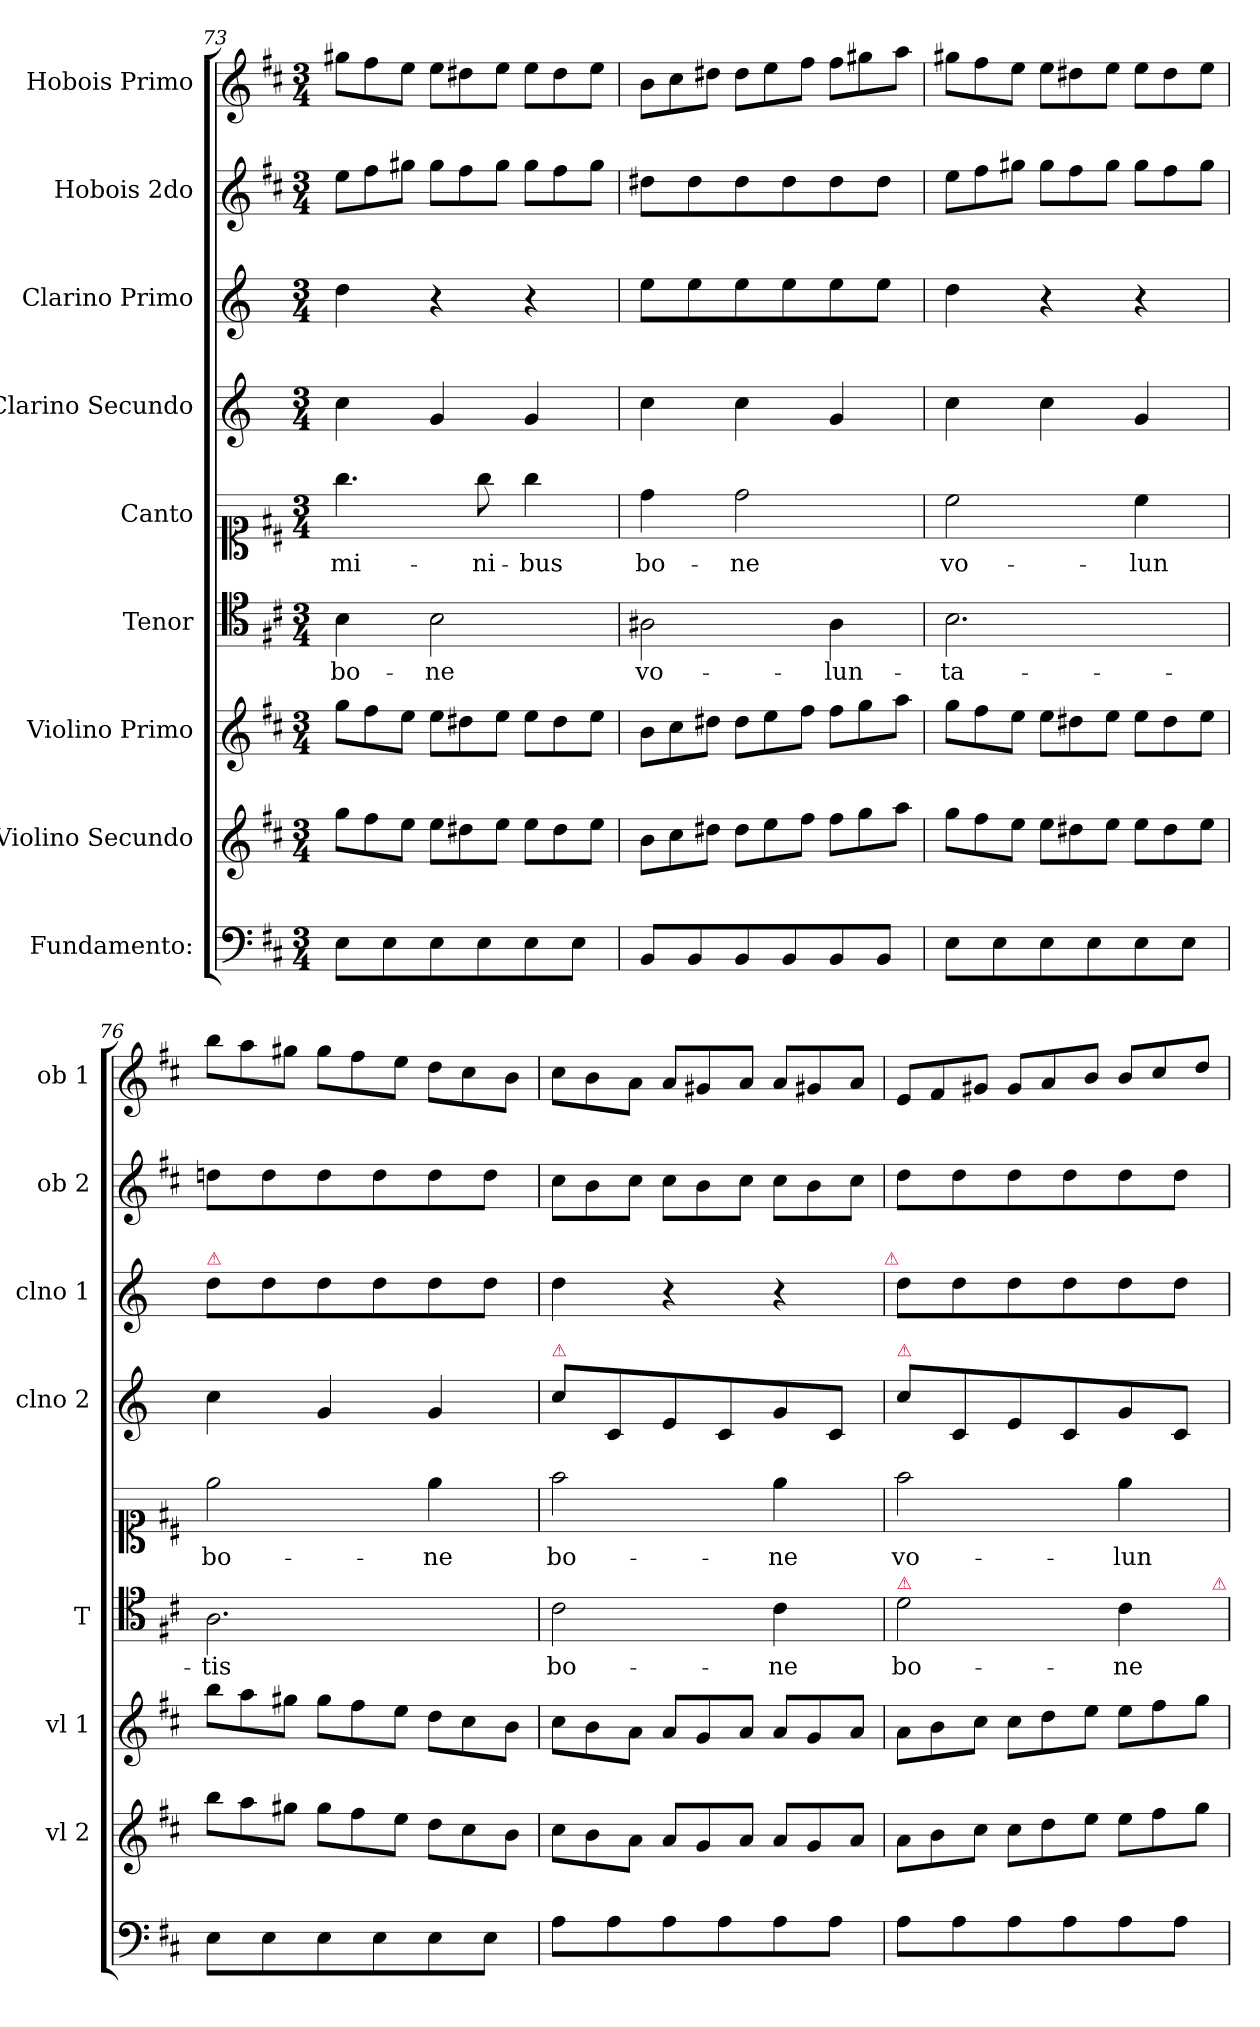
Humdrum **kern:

**kern	**kern	**kern	**kern	**text	**kern	**text	**kern	**kern	**kern	**kern
*part9	*part8	*part7	*part6	*part6	*part5	*part5	*part4	*part3	*part2	*part1
*staff9	*staff8	*staff7	*staff6	*staff6	*staff5	*staff5	*staff4	*staff3	*staff2	*staff1
*I"Fundamento:	*I"Violino Secundo	*I"Violino Primo	*I"Tenor	*	*I"Canto	*	*I"Clarino Secundo	*I"Clarino Primo	*I"Hobois 2do	*I"Hobois Primo
*	*I'vl 2	*I'vl 1	*I'T	*	*	*	*I'clno 2	*I'clno 1	*I'ob 2	*I'ob 1
*clefF4	*clefG2	*clefG2	*clefC4	*	*clefC1	*	*clefG2	*clefG2	*clefG2	*clefG2
*	*	*	*	*	*	*	*ITrd-1c-2	*ITrd-1c-2	*	*
*k[f#c#]	*k[f#c#]	*k[f#c#]	*k[f#c#]	*	*k[f#c#]	*	*k[f#c#]	*k[f#c#]	*k[f#c#]	*k[f#c#]
*M3/4	*M3/4	*M3/4	*M3/4	*	*M3/4	*	*M3/4	*M3/4	*M3/4	*M3/4
*	*Xtuplet	*Xtuplet	*	*	*	*	*	*	*Xtuplet	*Xtuplet
=73	=73	=73	=73	=73	=73	=73	=73	=73	=73	=73
8E\L	12gg\L	12gg\L	4B\	bo-	4.gg\	-mi-	4dd\	4ee\	12ee\L	12gg#X\L
.	12ff#\	12ff#\	.	.	.	.	.	.	12ff#\	12ff#\
8E\	.	.	.	.	.	.	.	.	.	.
.	12ee\J	12ee\J	.	.	.	.	.	.	12gg#X\J	12ee\J
8E\	12ee\L	12ee\L	2B\	-ne	.	.	4a/	4r	12gg#\L	12ee\L
.	12dd#X\	12dd#X\	.	.	.	.	.	.	12ff#\	12dd#X\
8E\	.	.	.	.	8gg\	-ni-	.	.	.	.
.	12ee\J	12ee\J	.	.	.	.	.	.	12gg#\J	12ee\J
8E\	12ee\L	12ee\L	.	.	4gg\	-bus	4a/	4r	12gg#\L	12ee\L
.	12dd#\	12dd#\	.	.	.	.	.	.	12ff#\	12dd#\
8E\J	.	.	.	.	.	.	.	.	.	.
.	12ee\J	12ee\J	.	.	.	.	.	.	12gg#\J	12ee\J
=74	=74	=74	=74	=74	=74	=74	=74	=74	=74	=74
8BB/L	12b\L	12b\L	2A#X\	vo-	4dd\	bo-	4dd\	8ff#\L	8dd#X\L	12b\L
.	12cc#\	12cc#\	.	.	.	.	.	.	.	12cc#\
8BB/	.	.	.	.	.	.	.	8ff#\	8dd#\	.
.	12dd#X\J	12dd#X\J	.	.	.	.	.	.	.	12dd#X\J
8BB/	12dd#\L	12dd#\L	.	.	2dd\	-ne	4dd\	8ff#\	8dd#\	12dd#\L
.	12ee\	12ee\	.	.	.	.	.	.	.	12ee\
8BB/	.	.	.	.	.	.	.	8ff#\	8dd#\	.
.	12ff#\J	12ff#\J	.	.	.	.	.	.	.	12ff#\J
8BB/	12ff#\L	12ff#\L	4A#\	-lun-	.	.	4a/	8ff#\	8dd#\	12ff#\L
.	12gg\	12gg\	.	.	.	.	.	.	.	12gg#X\
8BB/J	.	.	.	.	.	.	.	8ff#\J	8dd#\J	.
.	12aa\J	12aa\J	.	.	.	.	.	.	.	12aa\J
=75	=75	=75	=75	=75	=75	=75	=75	=75	=75	=75
8E\L	12gg\L	12gg\L	2.B\	-ta-	2cc#\	vo-	4dd\	4ee\	12ee\L	12gg#X\L
.	12ff#\	12ff#\	.	.	.	.	.	.	12ff#\	12ff#\
8E\	.	.	.	.	.	.	.	.	.	.
.	12ee\J	12ee\J	.	.	.	.	.	.	12gg#X\J	12ee\J
8E\	12ee\L	12ee\L	.	.	.	.	4dd\	4r	12gg#\L	12ee\L
.	12dd#X\	12dd#X\	.	.	.	.	.	.	12ff#\	12dd#X\
8E\	.	.	.	.	.	.	.	.	.	.
.	12ee\J	12ee\J	.	.	.	.	.	.	12gg#\J	12ee\J
8E\	12ee\L	12ee\L	.	.	4cc#\	-lun	4a/	4r	12gg#\L	12ee\L
.	12dd#\	12dd#\	.	.	.	.	.	.	12ff#\	12dd#\
8E\J	.	.	.	.	.	.	.	.	.	.
.	12ee\J	12ee\J	.	.	.	.	.	.	12gg#\J	12ee\J
=76	=76	=76	=76	=76	=76	=76	=76	=76	=76	=76
!	!	!	!	!	!	!	!	!LO:TX:a:color=crimson:t=⚠	!	!
8E\L	12bb\L	12bb\L	2.A\	-tis	2ee\	bo-	4dd\	8ee\L	8ddn\L	12bb\L
.	12aa\	12aa\	.	.	.	.	.	.	.	12aa\
8E\	.	.	.	.	.	.	.	8ee\	8dd\	.
.	12gg#X\J	12gg#X\J	.	.	.	.	.	.	.	12gg#X\J
8E\	12gg#\L	12gg#\L	.	.	.	.	4a/	8ee\	8dd\	12gg#\L
.	12ff#\	12ff#\	.	.	.	.	.	.	.	12ff#\
8E\	.	.	.	.	.	.	.	8ee\	8dd\	.
.	12ee\J	12ee\J	.	.	.	.	.	.	.	12ee\J
8E\	12dd\L	12dd\L	.	.	4ee\	-ne	4a/	8ee\	8dd\	12dd\L
.	12cc#\	12cc#\	.	.	.	.	.	.	.	12cc#\
8E\J	.	.	.	.	.	.	.	8ee\J	8dd\J	.
.	12b\J	12b\J	.	.	.	.	.	.	.	12b\J
=77	=77	=77	=77	=77	=77	=77	=77	=77	=77	=77
!	!	!	!	!	!	!	!LO:TX:a:color=crimson:t=⚠	!	!	!
8A\L	12cc#\L	12cc#\L	2c#\	bo-	2ff#\	bo-	8dd\L	4ee\	12cc#\L	12cc#\L
.	12b\	12b\	.	.	.	.	.	.	12b\	12b\
8A\	.	.	.	.	.	.	8d/	.	.	.
.	12a\J	12a\J	.	.	.	.	.	.	12cc#\J	12a\J
8A\	12a/L	12a/L	.	.	.	.	8f#/	4r	12cc#\L	12a/L
.	12g/	12g/	.	.	.	.	.	.	12b\	12g#X/
8A\	.	.	.	.	.	.	8d/	.	.	.
.	12a/J	12a/J	.	.	.	.	.	.	12cc#\J	12a/J
8A\	12a/L	12a/L	4c#\	-ne	4ee\	-ne	8a/	4r	12cc#\L	12a/L
.	12g/	12g/	.	.	.	.	.	.	12b\	12g#X/
8A\J	.	.	.	.	.	.	8d/J	.	.	.
.	12a/J	12a/J	.	.	.	.	.	.	12cc#\J	12a/J
!	!	!	!	!	!	!	!	!LO:TX:a:color=crimson:t=⚠	!	!
=78	=78	=78	=78	=78	=78	=78	=78	=78	=78	=78
!	!	!	!	!	!	!	!LO:TX:a:color=crimson:t=⚠	!	!	!
!	!	!	!LO:TX:a:color=crimson:t=⚠	!	!	!	!	!	!	!
8A\L	12a\L	12a\L	2d\	bo-	2ff#\	vo-	8dd\L	8ee\L	8dd\L	12e/L
.	12b\	12b\	.	.	.	.	.	.	.	12f#/
8A\	.	.	.	.	.	.	8d/	8ee\	8dd\	.
.	12cc#\J	12cc#\J	.	.	.	.	.	.	.	12g#X/J
8A\	12cc#\L	12cc#\L	.	.	.	.	8f#/	8ee\	8dd\	12g#/L
.	12dd\	12dd\	.	.	.	.	.	.	.	12a/
8A\	.	.	.	.	.	.	8d/	8ee\	8dd\	.
.	12ee\J	12ee\J	.	.	.	.	.	.	.	12b/J
8A\	12ee\L	12ee\L	4c#\	-ne	4ee\	lun-	8a/	8ee\	8dd\	12b/L
.	12ff#\	12ff#\	.	.	.	.	.	.	.	12cc#/
8A\J	.	.	.	.	.	.	8d/J	8ee\J	8dd\J	.
.	12gg\J	12gg\J	.	.	.	.	.	.	.	12dd/J
!	!	!	!LO:TX:a:color=crimson:t=⚠	!	!	!	!	!	!	!
=	=	=	=	=	=	=	=	=	=	=
*-	*-	*-	*-	*-	*-	*-	*-	*-	*-	*-
